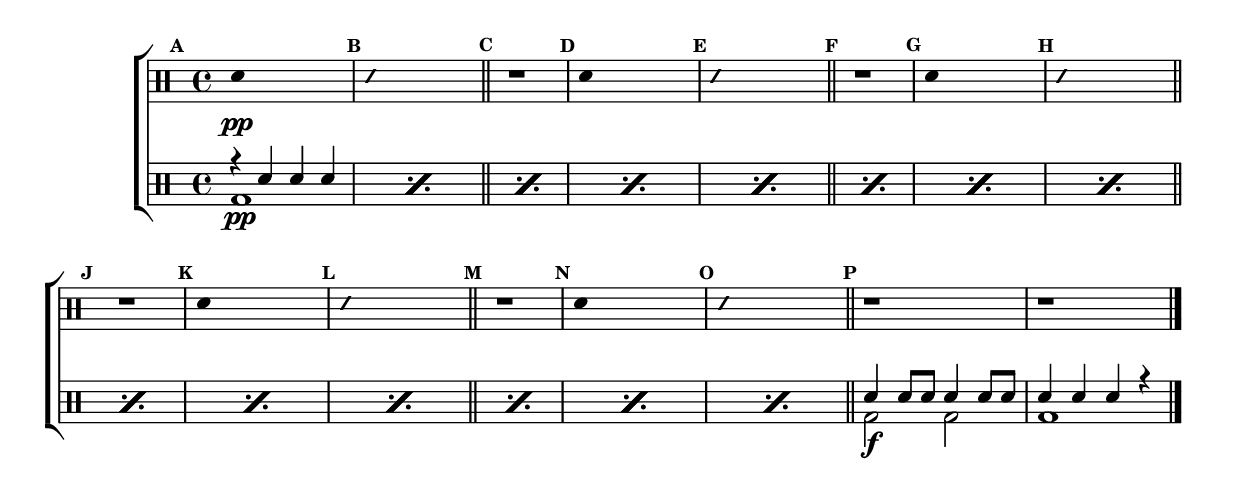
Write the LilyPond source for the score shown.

                                %-*- coding: utf-8 -*-

\version "2.16.0"

                                %\header {title = "escalas em do (si bemol) - parte 2"}

\new ChoirStaff <<

  \drummode <<

    \drums {
      \override Staff.TimeSignature #'style = #'()
      \time 4/4 

      \override Score.BarNumber #'transparent = ##t
      \override Score.RehearsalMark #'font-size = #-2
      \set Score.markFormatter = #format-mark-numbers

      \context DrumVoice = "1" { }
      \context DrumVoice = "2" { }

      { 
                                %1
        \mark \default
        \override Stem #'transparent = ##t
        sn4\pp s2.
        \mark \default
        \override NoteHead #'style = #'slash
        \override NoteHead #'font-size = #-4
        sn4 s2.
        \revert NoteHead #'style 
        \revert NoteHead #'font-size
        \bar "||"


                                %2
        \mark \default
        r1
        \mark \default
        \override Stem #'transparent = ##t
        sn4 s2.
        \mark \default
        \override NoteHead #'style = #'slash
        \override NoteHead #'font-size = #-4
        sn4 s2.
        \revert NoteHead #'style 
        \revert NoteHead #'font-size
        \bar "||"


                                %3
        \mark \default
        r1
        \mark \default
        \override Stem #'transparent = ##t
        sn4 s2.
        \mark \default
        \override NoteHead #'style = #'slash
        \override NoteHead #'font-size = #-4
        sn4 s2.
        \revert NoteHead #'style 
        \revert NoteHead #'font-size
        \bar "||"


                                %4
        \mark \default
        r1
        \mark \default
        \override Stem #'transparent = ##t
        sn4 s2.
        \mark \default
        \override NoteHead #'style = #'slash
        \override NoteHead #'font-size = #-4
        sn4 s2.
        \revert NoteHead #'style 
        \revert NoteHead #'font-size
        \bar "||"


                                %5
        \mark \default
        r1
        \mark \default
        \override Stem #'transparent = ##t
        sn4 s2.
        \mark \default
        \override NoteHead #'style = #'slash
        \override NoteHead #'font-size = #-4
        sn4 s2.
        \revert NoteHead #'style 
        \revert NoteHead #'font-size
        \bar "||"

        \mark \default
        r1
        r1

        \bar "|."


      }

    }


    \drums {

      \override Staff.TimeSignature #'style = #'()
      \time 4/4 

                                %\override Score.BarNumber #'transparent = ##t
      \override Score.RehearsalMark #'font-size = #-2
      \set Score.markFormatter = #format-mark-numbers

      \context DrumVoice = "1" { }
      \context DrumVoice = "2" { }

      <<

        {

          \repeat "percent" 14 {r4 sn sn sn}

          sn4 sn8 sn sn4 sn8 sn
          sn 4 sn sn r

        }

        \\

        {

          \repeat "percent" 14 {bd1\pp} 
          bd2\f bd
          bd1

        }

      >>

    }

  >>

>>